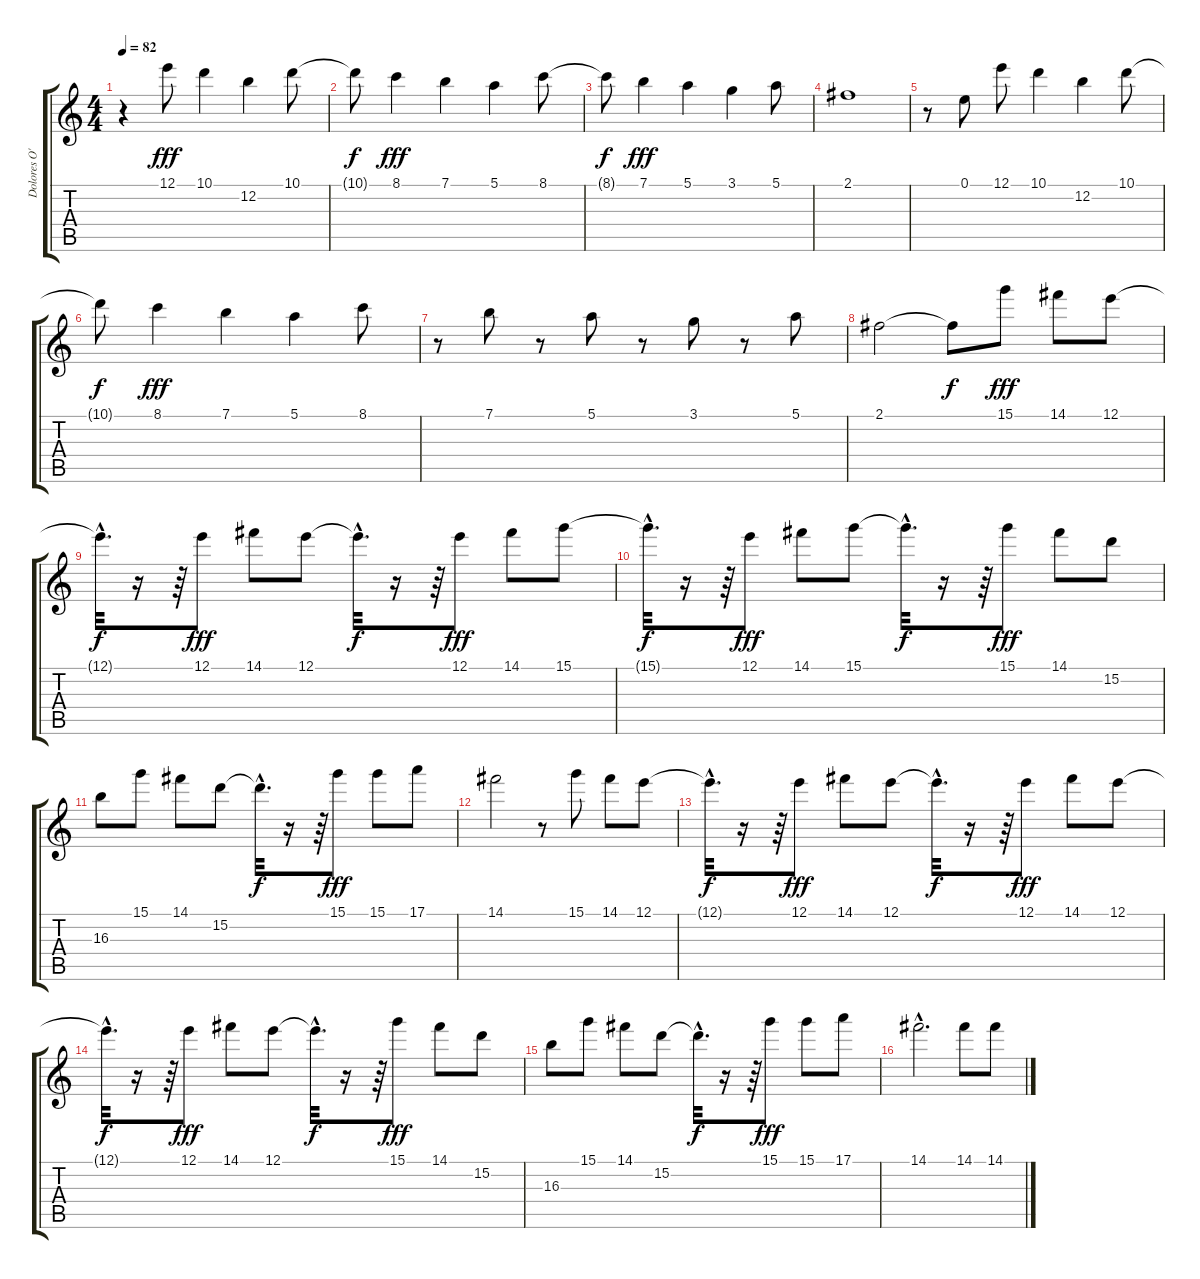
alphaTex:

\track ("Dolores O'Riordan" "Dolores O'") {instrument electricbassfinger}
\staff {score tabs}
\tuning (E4 B3 G3 D3 A2 E2) {hide}
\ts (4 4)
\tempo 82
\clef g2
\ks c
r.4{dy fff} 12.1.8 10.1.4 12.2.4 10.1.8 |
10.1{t}.8{dy f} 8.1.4{dy fff} 7.1.4 5.1.4 8.1.8 |
8.1{t}.8{dy f} 7.1.4{dy fff} 5.1.4 3.1.4 5.1.8 |
2.1.1 |
r.8 0.1.8 12.1.8 10.1.4 12.2.4 10.1.8 |
10.1{t}.8{dy f} 8.1.4{dy fff} 7.1.4 5.1.4 8.1.8 |
r.8 7.1.8 r.8 5.1.8 r.8 3.1.8 r.8 5.1.8 |
2.1.2 2.1{t}.8{dy f} 15.1.8{dy fff} 14.1.8 12.1.8 |
12.1{hac t}.32{d dy f} r.16 r.64 12.1.8{dy fff} 14.1.8 12.1.8 12.1{hac t}.32{d dy f} r.16 r.64 12.1.8{dy fff} 14.1.8 15.1.8 |
15.1{hac t}.32{d dy f} r.16 r.64 12.1.8{dy fff} 14.1.8 15.1.8 15.1{hac t}.32{d dy f} r.16 r.64 15.1.8{dy fff} 14.1.8 15.2.8 |
16.3.8 15.1.8 14.1.8 15.2.8 15.2{hac t}.32{d dy f} r.16 r.64 15.1.8{dy fff} 15.1.8 17.1.8 |
14.1.2 r.8 15.1.8 14.1.8 12.1.8 |
12.1{hac t}.32{d dy f} r.16 r.64 12.1.8{dy fff} 14.1.8 12.1.8 12.1{hac t}.32{d dy f} r.16 r.64 12.1.8{dy fff} 14.1.8 12.1.8 |
12.1{hac t}.32{d dy f} r.16 r.64 12.1.8{dy fff} 14.1.8 12.1.8 12.1{hac t}.32{d dy f} r.16 r.64 15.1.8{dy fff} 14.1.8 15.2.8 |
16.3.8 15.1.8 14.1.8 15.2.8 15.2{hac t}.32{d dy f} r.16 r.64 15.1.8{dy fff} 15.1.8 17.1.8 |
14.1{hac}.2{d} 14.1.8 14.1.8
